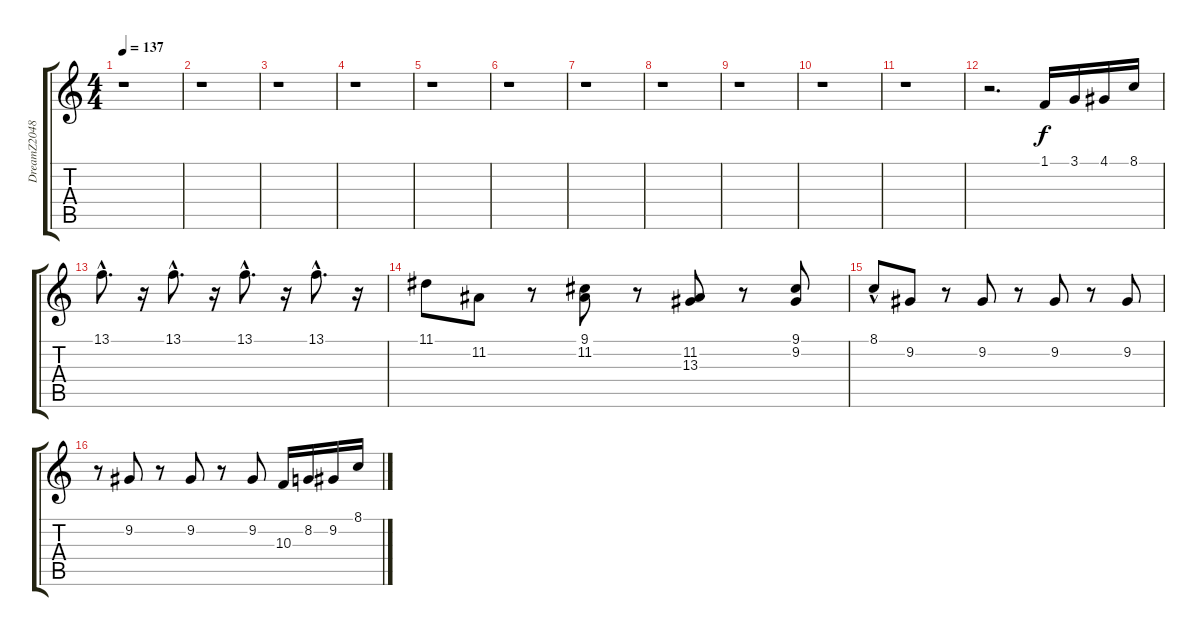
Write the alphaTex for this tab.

\track ("DreamZ2048@aol.com" "DreamZ2048") {instrument lead2sawtooth}
\staff {score tabs}
\tuning (E4 B3 G3 D3 A2 E2) {hide}
\ts (4 4)
\tempo 137
\clef g2
\ks c
r.1{dy f} |
r.1 |
r.1 |
r.1 |
r.1 |
r.1 |
r.1 |
r.1 |
r.1 |
r.1 |
r.1 |
r.2{d} 1.1.16 3.1.16 4.1.16 8.1.16 |
13.1{hac}.8{d volume 10} r.16 13.1{hac}.8{d volume 8} r.16 13.1{hac}.8{d volume 7} r.16 13.1{hac}.8{d volume 6} r.16 |
11.1.8{volume 10} 11.2.8 r.8 (9.1 11.2).8 r.8 (11.2 13.3).8 r.8 (9.1 9.2).8 |
8.1{hac}.8{volume 10} 9.2.8{volume 10} r.8 9.2.8{volume 9} r.8 9.2.8{volume 8} r.8 9.2.8{volume 7} |
r.8 9.2.8{volume 6} r.8 9.2.8{volume 6} r.8 9.2.8{volume 5} 10.3.16{volume 5} 8.2.16{volume 4} 9.2.16{volume 10} 8.1.16
